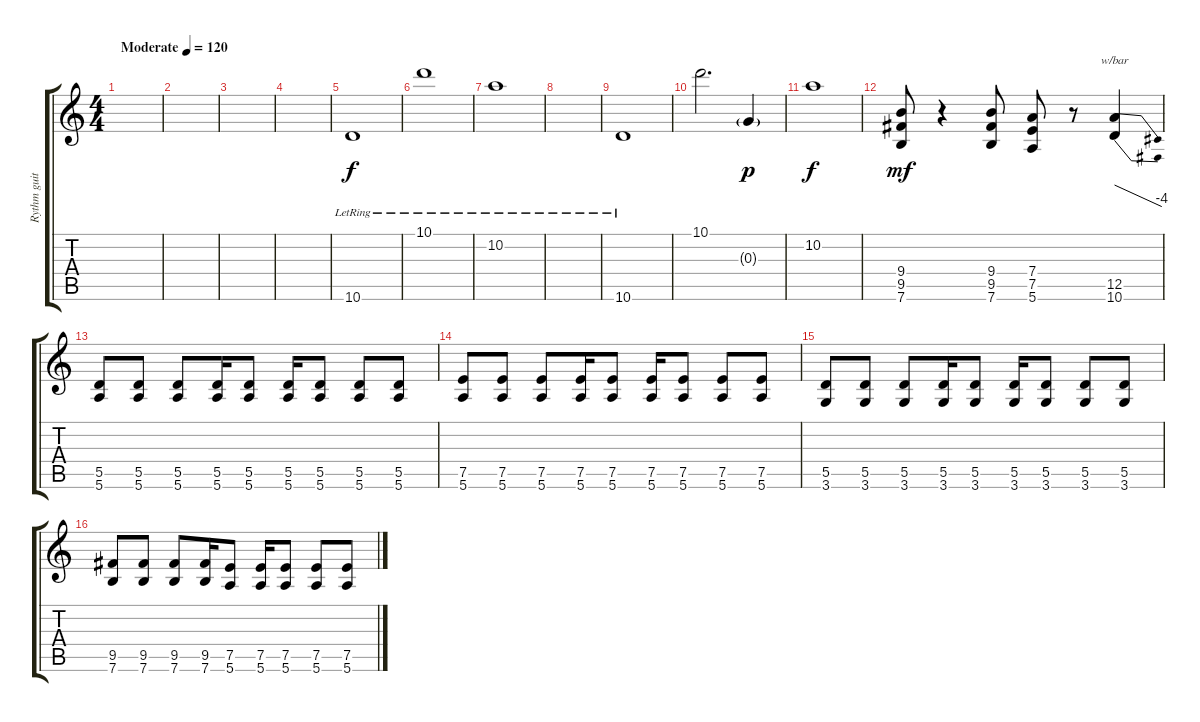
\track ("Rythm guitar" "Rythm guit") {instrument overdrivenguitar}
\staff {score tabs}
\tuning (E4 B3 G3 D3 A2 E2) {hide}
\ts (4 4)
\tempo (120 "Moderate")
\clef g2
\ks c
|
|
|
|
10.6{lr}.1 |
10.1{lr}.1 |
10.2{lr}.1 |
|
10.6{lr}.1 |
10.1.2{d} 0.3{g}.4{dy p} |
10.2.1{dy f} |
(9.4 9.5 7.6).8{dy mf} r.4 (9.4 9.5 7.6).8 (7.4 7.5 5.6).8 r.8 (12.5 10.6).4{tbe (dive default 0 0 60 -16)} |
(5.5 5.6).8 (5.5 5.6).8 (5.5 5.6).8 (5.5 5.6).16 (5.5 5.6).8 (5.5 5.6).16 (5.5 5.6).8 (5.5 5.6).8 (5.5 5.6).8 |
(7.5 5.6).8 (7.5 5.6).8 (7.5 5.6).8 (7.5 5.6).16 (7.5 5.6).8 (7.5 5.6).16 (7.5 5.6).8 (7.5 5.6).8 (7.5 5.6).8 |
(5.5 3.6).8 (5.5 3.6).8 (5.5 3.6).8 (5.5 3.6).16 (5.5 3.6).8 (5.5 3.6).16 (5.5 3.6).8 (5.5 3.6).8 (5.5 3.6).8 |
(9.5 7.6).8 (9.5 7.6).8 (9.5 7.6).8 (9.5 7.6).16 (7.5 5.6).8 (7.5 5.6).16 (7.5 5.6).8 (7.5 5.6).8 (7.5 5.6).8
